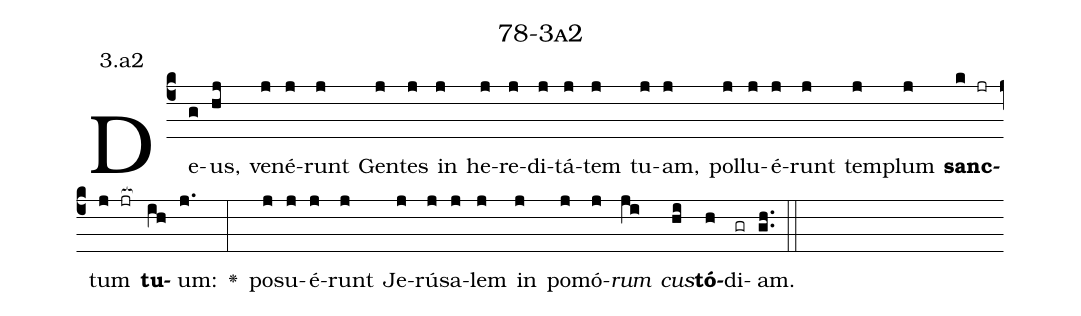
name: 78-3a2;
annotation: 3.a2;
%%
(c4)De(g)us,(hj) ve(j)né(j)runt(j) Gen(j)tes(j) in(j) he(j)re(j)di(j)tá(j)tem(j) tu(j)am,(j) pol(j)lu(j)é(j)runt(j) tem(j)plum(j) <b>sanc</b>(k jr)tum(j jr[ocb:1{]) <b>tu</b>(ih[ocb:0}])um:(j.) <v>\greheightstar</v>(:) po(j)su(j)é(j)runt(j) Je(j)rú(j)sa(j)lem(j) in(j) po(j)mó(j)<i>rum</i>(ji) <i>cus</i>(hi)<b>tó</b>(h)di(gr)am.(gh..) (::)


%E(j) u(j) o(ji) u(hi) a(h) e.(gh..) (::)
